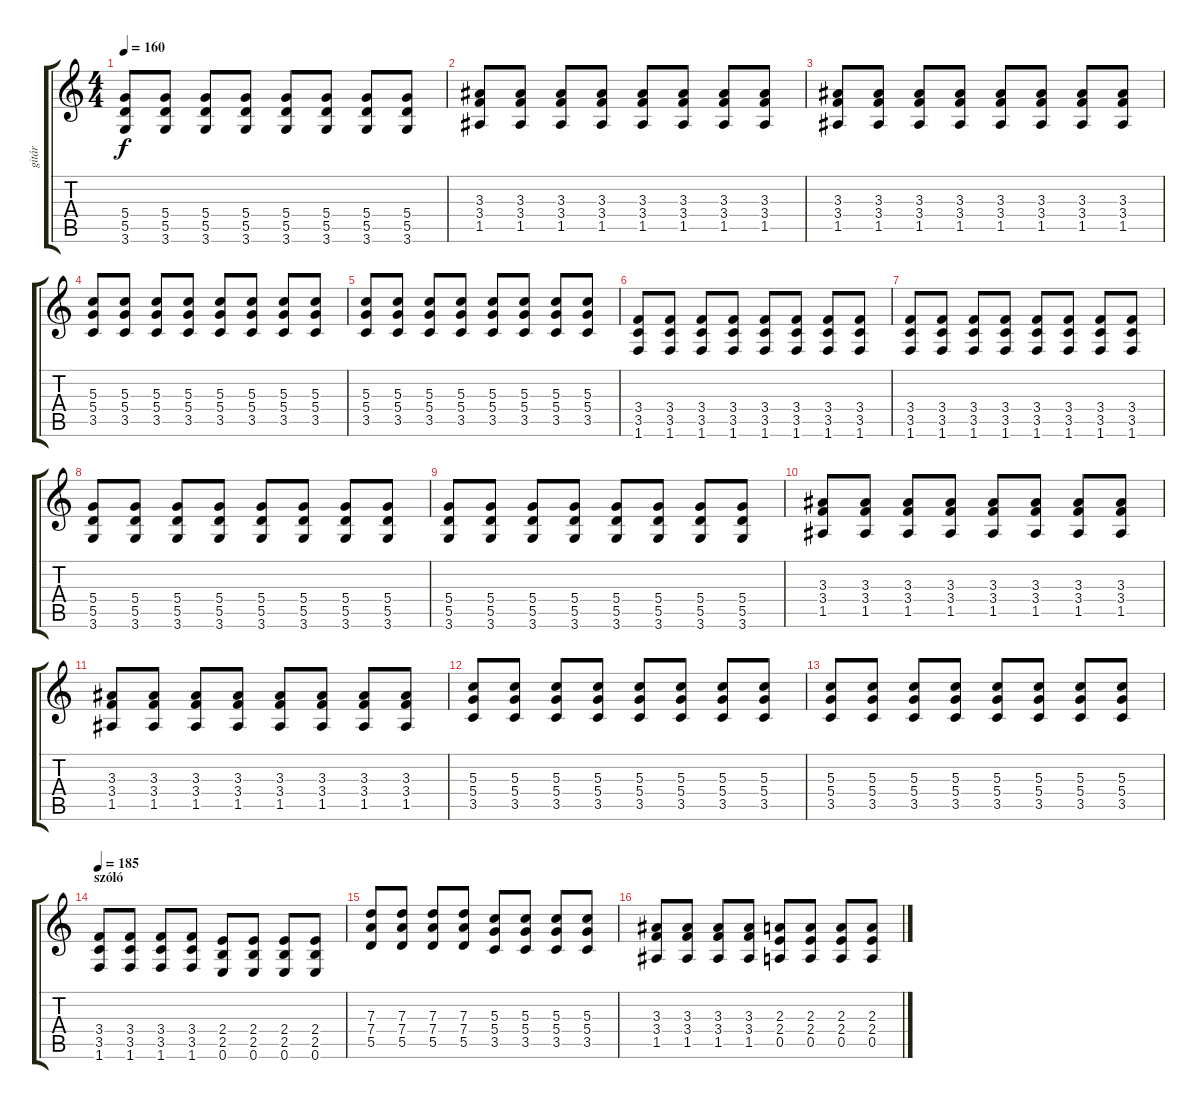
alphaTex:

\track ("gitár" "gitár") {instrument distortionguitar}
\staff {score tabs}
\tuning (E4 B3 G3 D3 A2 E2) {hide}
\ts (4 4)
\tempo 160
\clef g2
\ks c
(5.4 5.5 3.6).8{dy f} (5.4 5.5 3.6).8 (5.4 5.5 3.6).8 (5.4 5.5 3.6).8 (5.4 5.5 3.6).8 (5.4 5.5 3.6).8 (5.4 5.5 3.6).8 (5.4 5.5 3.6).8 |
(3.3 3.4 1.5).8 (3.3 3.4 1.5).8 (3.3 3.4 1.5).8 (3.3 3.4 1.5).8 (3.3 3.4 1.5).8 (3.3 3.4 1.5).8 (3.3 3.4 1.5).8 (3.3 3.4 1.5).8 |
(3.3 3.4 1.5).8 (3.3 3.4 1.5).8 (3.3 3.4 1.5).8 (3.3 3.4 1.5).8 (3.3 3.4 1.5).8 (3.3 3.4 1.5).8 (3.3 3.4 1.5).8 (3.3 3.4 1.5).8 |
(5.3 5.4 3.5).8 (5.3 5.4 3.5).8 (5.3 5.4 3.5).8 (5.3 5.4 3.5).8 (5.3 5.4 3.5).8 (5.3 5.4 3.5).8 (5.3 5.4 3.5).8 (5.3 5.4 3.5).8 |
(5.3 5.4 3.5).8 (5.3 5.4 3.5).8 (5.3 5.4 3.5).8 (5.3 5.4 3.5).8 (5.3 5.4 3.5).8 (5.3 5.4 3.5).8 (5.3 5.4 3.5).8 (5.3 5.4 3.5).8 |
(3.4 3.5 1.6).8 (3.4 3.5 1.6).8 (3.4 3.5 1.6).8 (3.4 3.5 1.6).8 (3.4 3.5 1.6).8 (3.4 3.5 1.6).8 (3.4 3.5 1.6).8 (3.4 3.5 1.6).8 |
(3.4 3.5 1.6).8 (3.4 3.5 1.6).8 (3.4 3.5 1.6).8 (3.4 3.5 1.6).8 (3.4 3.5 1.6).8 (3.4 3.5 1.6).8 (3.4 3.5 1.6).8 (3.4 3.5 1.6).8 |
(5.4 5.5 3.6).8 (5.4 5.5 3.6).8 (5.4 5.5 3.6).8 (5.4 5.5 3.6).8 (5.4 5.5 3.6).8 (5.4 5.5 3.6).8 (5.4 5.5 3.6).8 (5.4 5.5 3.6).8 |
(5.4 5.5 3.6).8 (5.4 5.5 3.6).8 (5.4 5.5 3.6).8 (5.4 5.5 3.6).8 (5.4 5.5 3.6).8 (5.4 5.5 3.6).8 (5.4 5.5 3.6).8 (5.4 5.5 3.6).8 |
(3.3 3.4 1.5).8 (3.3 3.4 1.5).8 (3.3 3.4 1.5).8 (3.3 3.4 1.5).8 (3.3 3.4 1.5).8 (3.3 3.4 1.5).8 (3.3 3.4 1.5).8 (3.3 3.4 1.5).8 |
(3.3 3.4 1.5).8 (3.3 3.4 1.5).8 (3.3 3.4 1.5).8 (3.3 3.4 1.5).8 (3.3 3.4 1.5).8 (3.3 3.4 1.5).8 (3.3 3.4 1.5).8 (3.3 3.4 1.5).8 |
(5.3 5.4 3.5).8 (5.3 5.4 3.5).8 (5.3 5.4 3.5).8 (5.3 5.4 3.5).8 (5.3 5.4 3.5).8 (5.3 5.4 3.5).8 (5.3 5.4 3.5).8 (5.3 5.4 3.5).8 |
(5.3 5.4 3.5).8 (5.3 5.4 3.5).8 (5.3 5.4 3.5).8 (5.3 5.4 3.5).8 (5.3 5.4 3.5).8 (5.3 5.4 3.5).8 (5.3 5.4 3.5).8 (5.3 5.4 3.5).8 |
\section ("" "szóló")
\tempo 185
(3.4 3.5 1.6).8{volume 7} (3.4 3.5 1.6).8 (3.4 3.5 1.6).8 (3.4 3.5 1.6).8 (2.4 2.5 0.6).8 (2.4 2.5 0.6).8 (2.4 2.5 0.6).8 (2.4 2.5 0.6).8 |
(7.3 7.4 5.5).8 (7.3 7.4 5.5).8 (7.3 7.4 5.5).8 (7.3 7.4 5.5).8 (5.3 5.4 3.5).8 (5.3 5.4 3.5).8 (5.3 5.4 3.5).8 (5.3 5.4 3.5).8 |
(3.3 3.4 1.5).8 (3.3 3.4 1.5).8 (3.3 3.4 1.5).8 (3.3 3.4 1.5).8 (2.3 2.4 0.5).8 (2.3 2.4 0.5).8 (2.3 2.4 0.5).8 (2.3 2.4 0.5).8
